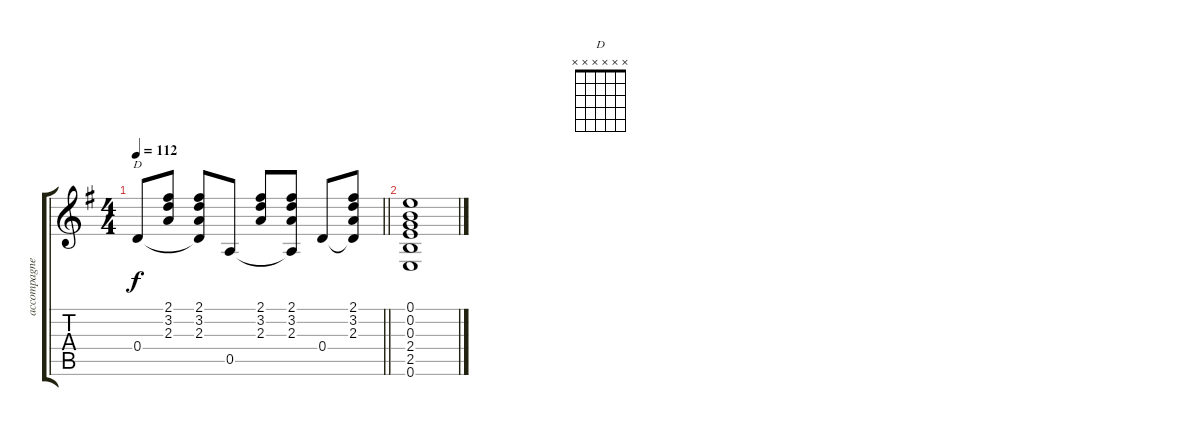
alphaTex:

\track ("accompagnement" "accompagne") {instrument acousticguitarnylon}
\staff {score tabs}
\tuning (E4 B3 G3 D3 A2 E2) {hide}
\chord ("D" x x x x x x)
\ts (4 4)
\tempo 112
\clef g2
\barLineRight lightlight
\ks g
0.4.8{ch "D" dy f} (2.1 3.2 2.3).8 (2.1 3.2 2.3 0.4{t}).8 0.5.8 (2.1 3.2 2.3).8 (2.1 3.2 2.3 0.5{t}).8 0.4.8 (2.1 3.2 2.3 0.4{t}).8 |
(0.1 0.2 0.3 2.4 2.5 0.6).1
